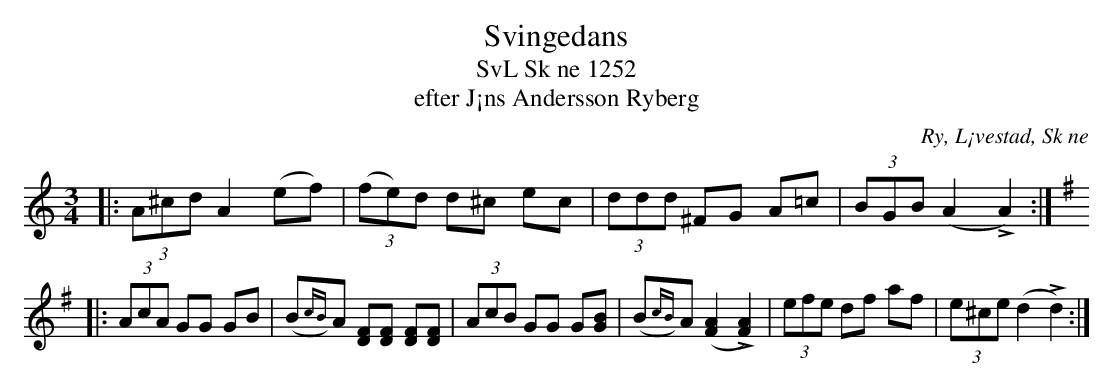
X:1
T:Svingedans
T:SvL Sk ne 1252
T:efter J¡ns Andersson Ryberg
O:Ry, L¡vestad, Sk ne
M:3/4
L:1/8
K:Am
|: (3A^cd A2 (ef) | (3(fe)d d^c ec | (3ddd ^FG A=c | (3BGB (A2 LA2) :|
[K:Em]|: (3AcA GG GB | (B{cB})A [FD][FD] [FD][FD] | (3AcB GG G[BG] | (B{cB})A ([A2F2] L[A2F2]) | (3efe df af | (3e^ce (d2 Ld2) :|
